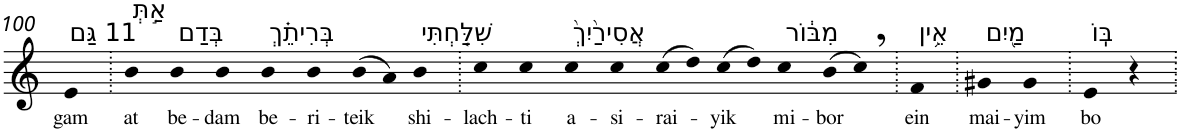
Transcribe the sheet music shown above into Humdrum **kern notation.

**kern	**text
*part1	*part1
*staff1	*staff1
*I"Piano	*
*I'Pno	*
!!LO:PB:g=z
*clefG2	*
*k[]	*
=100	=100
!LO:TX:a:t=11 גַּם	!
!	!LO:LY:b
4e	gam
=101.	=101.
!LO:TX:a:t=אַ֣תְּ	!
!	!LO:LY:b
4b	at
!LO:TX:a:t=בְּדַם	!
!	!LO:LY:b
4b	be-
!	!LO:LY:b
4b	-dam
!LO:TX:a:t=בְּרִיתֵ֗ךְ	!
!	!LO:LY:b
4b	be-
!	!LO:LY:b
4b	-ri-
!	!LO:LY:b
(>8b	-teik
8a)	.
!LO:TX:a:t=שִׁלַּ֤חְתִּי	!
!	!LO:LY:b
4b	shi-
=102.	=102.
!	!LO:LY:b
4cc	-lach-
!	!LO:LY:b
4cc	-ti
!LO:TX:a:t=אֲסִירַ֙יִךְ֙	!
!	!LO:LY:b
4cc	a-
!	!LO:LY:b
4cc	-si-
!	!LO:LY:b
(>8cc	-rai-
8dd)	.
!	!LO:LY:b
(>8cc	-yik
8dd)	.
!LO:TX:a:t=מִבּ֔וֹר	!
!	!LO:LY:b
4cc	mi-
!	!LO:LY:b
(>8b	-bor
8cc,)	.
=103.	=103.
!LO:TX:a:t=אֵ֥ין	!
!	!LO:LY:b
4f	ein
=104.	=104.
!LO:TX:a:t=מַ֖יִם	!
!	!LO:LY:b
4g#X	mai-
!	!LO:LY:b
4g#	-yim
=105.	=105.
!LO:TX:a:t=בּֽוֹ	!
!	!LO:LY:b
4e	bo
4r	.
=.	=.
*-	*-
